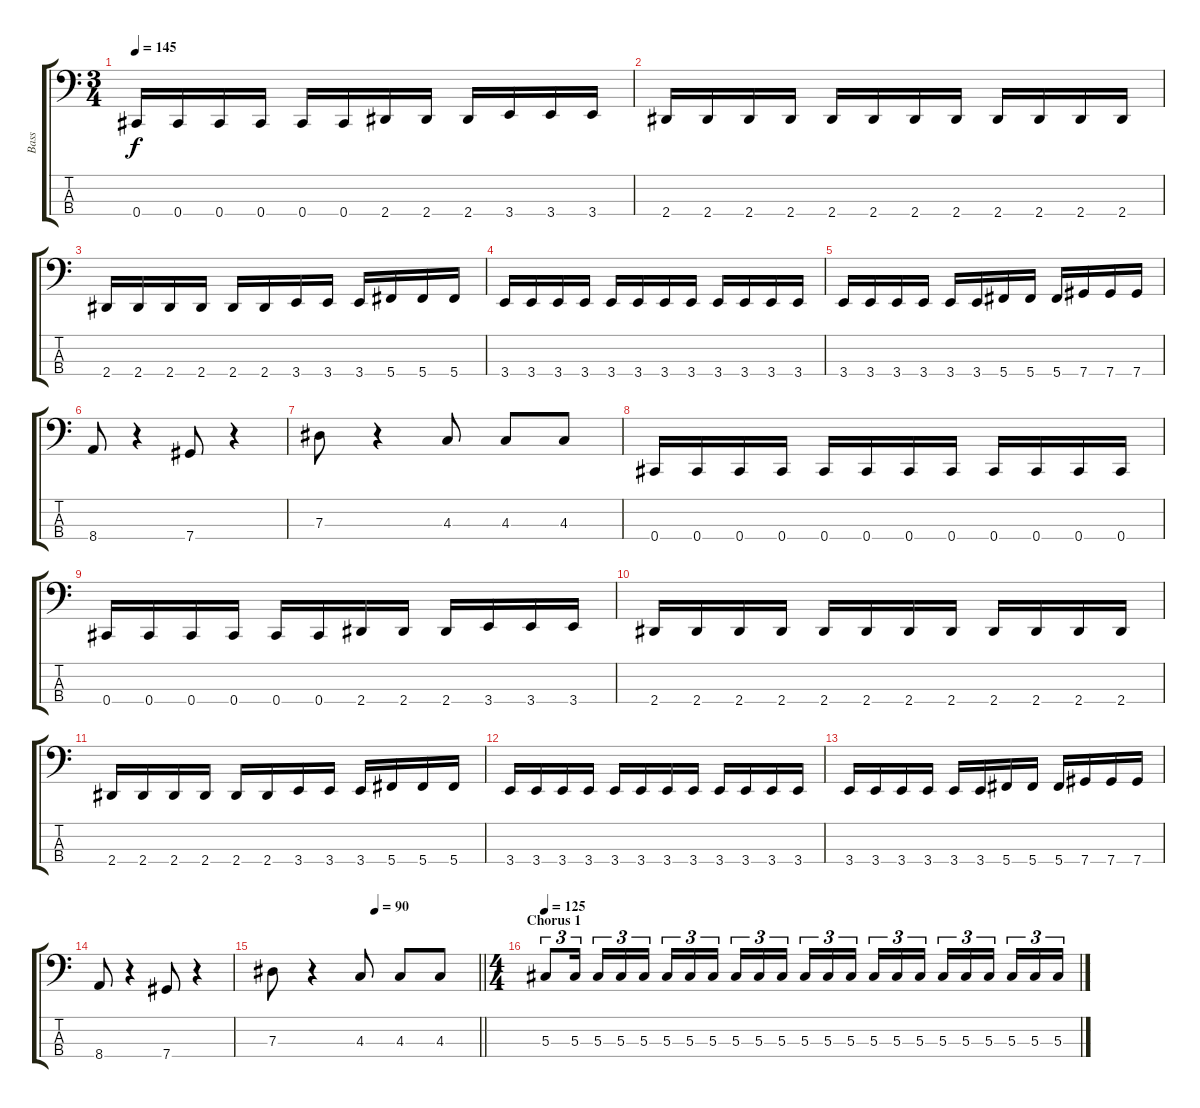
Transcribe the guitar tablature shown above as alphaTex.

\track ("Bass" "Bass") {instrument electricbassfinger}
\staff {score tabs}
\tuning (Gb2 Db2 Ab1 Db1) {hide}
\ts (3 4)
\tempo 145
\clef f4
\ks c
0.4.16{dy f} 0.4.16 0.4.16 0.4.16 0.4.16 0.4.16 2.4.16 2.4.16 2.4.16 3.4.16 3.4.16 3.4.16 |
2.4.16 2.4.16 2.4.16 2.4.16 2.4.16 2.4.16 2.4.16 2.4.16 2.4.16 2.4.16 2.4.16 2.4.16 |
2.4.16 2.4.16 2.4.16 2.4.16 2.4.16 2.4.16 3.4.16 3.4.16 3.4.16 5.4.16 5.4.16 5.4.16 |
3.4.16 3.4.16 3.4.16 3.4.16 3.4.16 3.4.16 3.4.16 3.4.16 3.4.16 3.4.16 3.4.16 3.4.16 |
3.4.16 3.4.16 3.4.16 3.4.16 3.4.16 3.4.16 5.4.16 5.4.16 5.4.16 7.4.16 7.4.16 7.4.16 |
8.4.8 r.4 7.4.8 r.4 |
7.3.8 r.4 4.3.8 4.3.8 4.3.8 |
0.4.16 0.4.16 0.4.16 0.4.16 0.4.16 0.4.16 0.4.16 0.4.16 0.4.16 0.4.16 0.4.16 0.4.16 |
0.4.16 0.4.16 0.4.16 0.4.16 0.4.16 0.4.16 2.4.16 2.4.16 2.4.16 3.4.16 3.4.16 3.4.16 |
2.4.16 2.4.16 2.4.16 2.4.16 2.4.16 2.4.16 2.4.16 2.4.16 2.4.16 2.4.16 2.4.16 2.4.16 |
2.4.16 2.4.16 2.4.16 2.4.16 2.4.16 2.4.16 3.4.16 3.4.16 3.4.16 5.4.16 5.4.16 5.4.16 |
3.4.16 3.4.16 3.4.16 3.4.16 3.4.16 3.4.16 3.4.16 3.4.16 3.4.16 3.4.16 3.4.16 3.4.16 |
3.4.16 3.4.16 3.4.16 3.4.16 3.4.16 3.4.16 5.4.16 5.4.16 5.4.16 7.4.16 7.4.16 7.4.16 |
8.4.8 r.4 7.4.8 r.4 |
\tempo (90 0.5)
\barLineRight lightlight
7.3.8 r.4 4.3.8 4.3.8 4.3.8 |
\ts (4 4)
\section ("" "Chorus 1")
\tempo 125
5.3.8{tu (3 2)} 5.3.16{tu (3 2) beam splitsecondary} 5.3.16{tu (3 2)} 5.3.16{tu (3 2)} 5.3.16{tu (3 2)} 5.3.16{tu (3 2)} 5.3.16{tu (3 2)} 5.3.16{tu (3 2) beam splitsecondary} 5.3.16{tu (3 2)} 5.3.16{tu (3 2)} 5.3.16{tu (3 2)} 5.3.16{tu (3 2)} 5.3.16{tu (3 2)} 5.3.16{tu (3 2) beam splitsecondary} 5.3.16{tu (3 2)} 5.3.16{tu (3 2)} 5.3.16{tu (3 2)} 5.3.16{tu (3 2)} 5.3.16{tu (3 2)} 5.3.16{tu (3 2) beam splitsecondary} 5.3.16{tu (3 2)} 5.3.16{tu (3 2)} 5.3.16{tu (3 2)}
